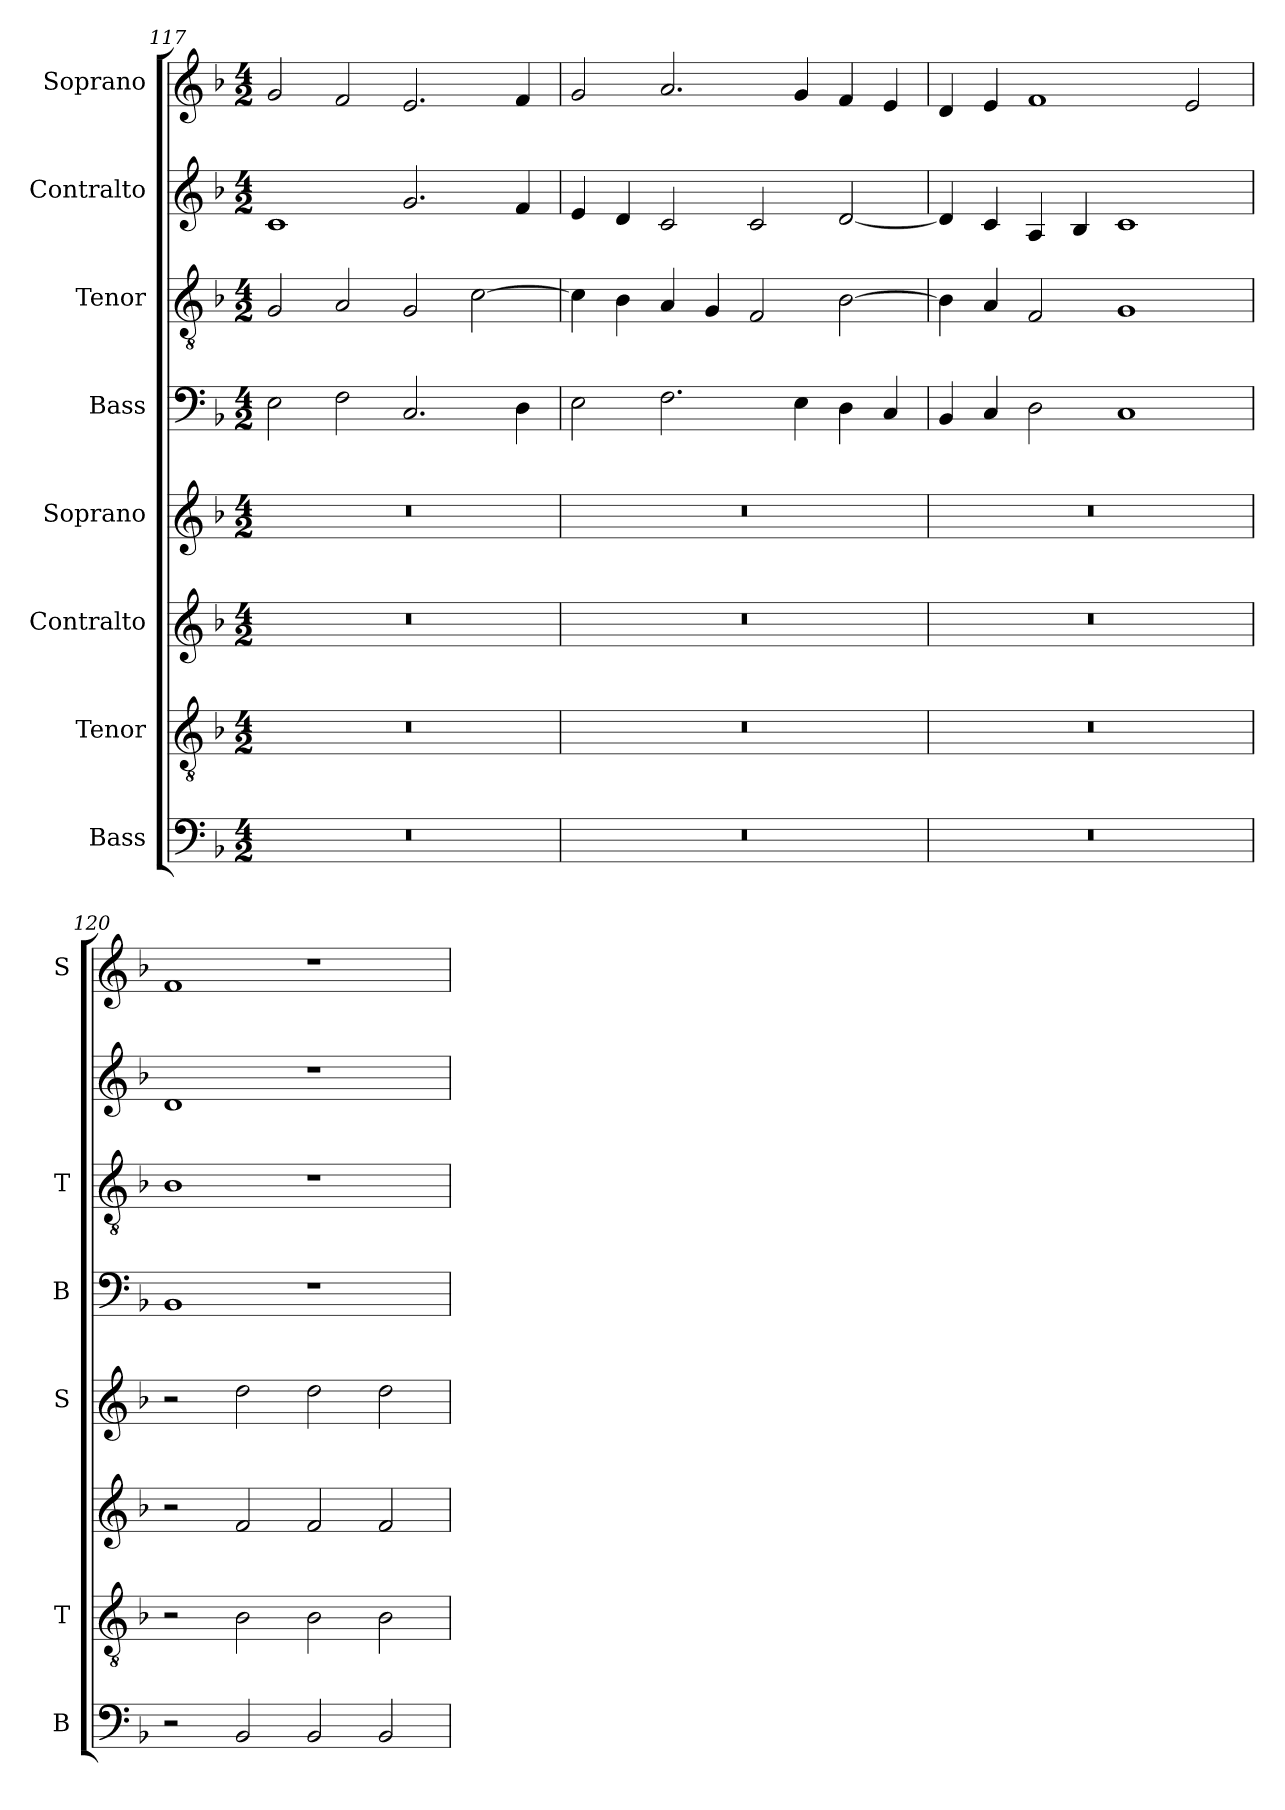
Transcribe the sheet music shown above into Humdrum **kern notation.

**kern	**kern	**kern	**kern	**kern	**kern	**kern	**kern
*part8	*part7	*part6	*part5	*part4	*part3	*part2	*part1
*staff8	*staff7	*staff6	*staff5	*staff4	*staff3	*staff2	*staff1
*I"Bass	*I"Tenor	*I"Contralto	*I"Soprano	*I"Bass	*I"Tenor	*I"Contralto	*I"Soprano
*I'B	*I'T	*	*I'S	*I'B	*I'T	*	*I'S
*clefF4	*clefGv2	*clefG2	*clefG2	*clefF4	*clefGv2	*clefG2	*clefG2
*k[b-]	*k[b-]	*k[b-]	*k[b-]	*k[b-]	*k[b-]	*k[b-]	*k[b-]
*F:ion	*F:ion	*F:ion	*F:ion	*F:ion	*F:ion	*F:ion	*F:ion
*M4/2	*M4/2	*M4/2	*M4/2	*M4/2	*M4/2	*M4/2	*M4/2
=117	=117	=117	=117	=117	=117	=117	=117
0r	0r	0r	0r	2E	2G	1c	2g
.	.	.	.	2F	2A	.	2f
.	.	.	.	2.C	2G	2.g	2.e
.	.	.	.	.	[2c	.	.
.	.	.	.	4D	.	4f	4f
=118	=118	=118	=118	=118	=118	=118	=118
0r	0r	0r	0r	2E	4c]	4e	2g
.	.	.	.	.	4B-	4d	.
.	.	.	.	2.F	4A	2c	2.a
.	.	.	.	.	4G	.	.
.	.	.	.	.	2F	2c	.
.	.	.	.	4E	.	.	4g
.	.	.	.	4D	[2B-	[2d	4f
.	.	.	.	4C	.	.	4e
=119	=119	=119	=119	=119	=119	=119	=119
0r	0r	0r	0r	4BB-	4B-]	4d]	4d
.	.	.	.	4C	4A	4c	4e
.	.	.	.	2D	2F	4A	1f
.	.	.	.	.	.	4B-	.
.	.	.	.	1C	1G	1c	.
.	.	.	.	.	.	.	2e
=120	=120	=120	=120	=120	=120	=120	=120
2r	2r	2r	2r	1BB-	1B-	1d	1f
2BB-	2B-	2f	2dd	.	.	.	.
2BB-	2B-	2f	2dd	1r	1r	1r	1r
2BB-	2B-	2f	2dd	.	.	.	.
=	=	=	=	=	=	=	=
*-	*-	*-	*-	*-	*-	*-	*-
